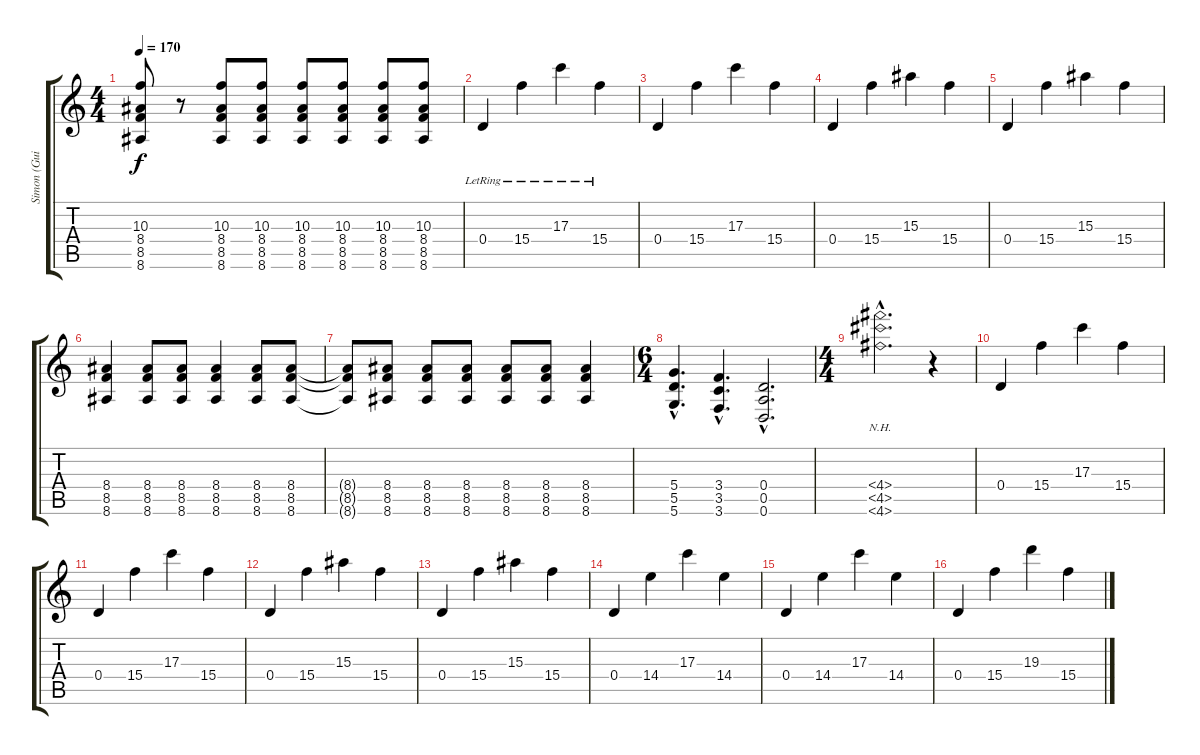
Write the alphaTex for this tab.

\track ("Simon (Guitar)" "Simon (Gui") {instrument acousticguitarsteel}
\staff {score tabs}
\tuning (E4 B3 G3 D3 A2 D2) {hide}
\ts (4 4)
\tempo 170
\clef g2
\ks c
(10.3 8.4 8.5 8.6).8{dy f} r.8 (10.3 8.4 8.5 8.6).8 (10.3 8.4 8.5 8.6).8 (10.3 8.4 8.5 8.6).8 (10.3 8.4 8.5 8.6).8 (10.3 8.4 8.5 8.6).8 (10.3 8.4 8.5 8.6).8 |
0.4{lr}.4{instrument acousticguitarsteel} 15.4{lr}.4 17.3{lr}.4 15.4{lr}.4 |
0.4.4 15.4.4 17.3.4 15.4.4 |
0.4.4 15.4.4 15.3.4 15.4.4 |
0.4.4 15.4.4 15.3.4 15.4.4 |
(8.4 8.5 8.6).4{instrument distortionguitar} (8.4 8.5 8.6).8 (8.4 8.5 8.6).8 (8.4 8.5 8.6).4 (8.4 8.5 8.6).8 (8.4 8.5 8.6).8 |
(8.4{t} 8.5{t} 8.6{t}).8 (8.4 8.5 8.6).8 (8.4 8.5 8.6).8 (8.4 8.5 8.6).8 (8.4 8.5 8.6).8 (8.4 8.5 8.6).8 (8.4 8.5 8.6).4 |
\ts (6 4)
(5.4{hac} 5.5{hac} 5.6{hac}).4{d} (3.4{hac} 3.5{hac} 3.6{hac}).4{d} (0.4{hac} 0.5{hac} 0.6{hac}).2{d} |
\ts (4 4)
(4.4{nh hac} 4.5{nh hac} 4.6{nh hac}).2{d} r.4 |
0.4.4{instrument acousticguitarsteel} 15.4.4 17.3.4 15.4.4 |
0.4.4 15.4.4 17.3.4 15.4.4 |
0.4.4 15.4.4 15.3.4 15.4.4 |
0.4.4 15.4.4 15.3.4 15.4.4 |
0.4.4 14.4.4 17.3.4 14.4.4 |
0.4.4 14.4.4 17.3.4 14.4.4 |
0.4.4 15.4.4 19.3.4 15.4.4
